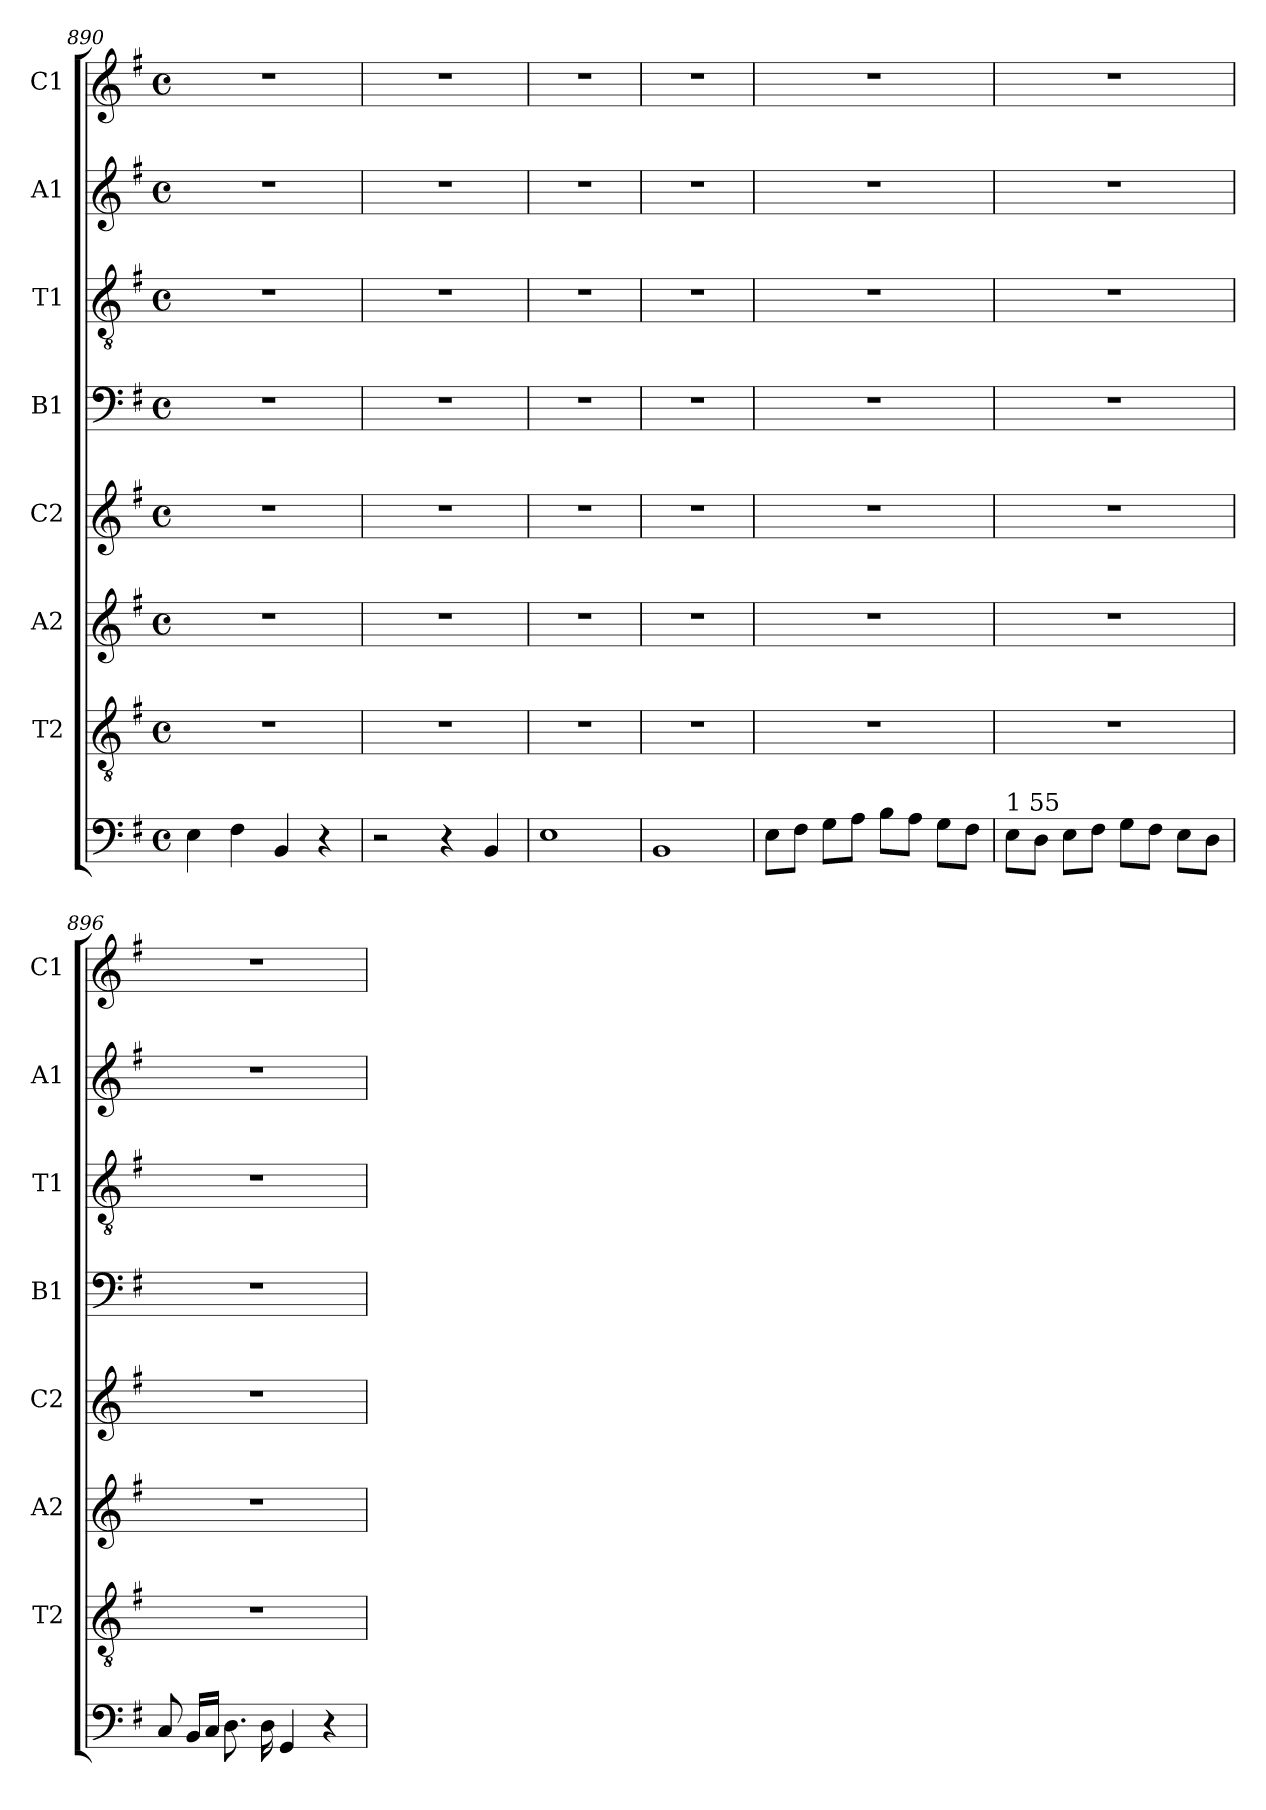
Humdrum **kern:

**kern	**kern	**kern	**kern	**kern	**kern	**kern	**kern
*part8	*part7	*part6	*part5	*part4	*part3	*part2	*part1
*staff8	*staff7	*staff6	*staff5	*staff4	*staff3	*staff2	*staff1
*	*I"T2	*I"A2	*I"C2	*I"B1	*I"T1	*I"A1	*I"C1
*	*I'T2	*I'A2	*I'C2	*I'B1	*I'T1	*I'A1	*I'C1
*clefF4	*clefGv2	*clefG2	*clefG2	*clefF4	*clefGv2	*clefG2	*clefG2
*k[f#]	*k[f#]	*k[f#]	*k[f#]	*k[f#]	*k[f#]	*k[f#]	*k[f#]
*G:	*G:	*G:	*G:	*G:	*G:	*G:	*G:
*M4/4	*M4/4	*M4/4	*M4/4	*M4/4	*M4/4	*M4/4	*M4/4
*met(c)	*met(c)	*met(c)	*met(c)	*met(c)	*met(c)	*met(c)	*met(c)
=890	=890	=890	=890	=890	=890	=890	=890
4E\	1r	1r	1r	1r	1r	1r	1r
4F#\	.	.	.	.	.	.	.
4BB/	.	.	.	.	.	.	.
4r	.	.	.	.	.	.	.
=891	=891	=891	=891	=891	=891	=891	=891
2r	1r	1r	1r	1r	1r	1r	1r
4r	.	.	.	.	.	.	.
4BB/	.	.	.	.	.	.	.
=892	=892	=892	=892	=892	=892	=892	=892
1E	1r	1r	1r	1r	1r	1r	1r
=893	=893	=893	=893	=893	=893	=893	=893
1BB	1r	1r	1r	1r	1r	1r	1r
=894	=894	=894	=894	=894	=894	=894	=894
8E\L	1r	1r	1r	1r	1r	1r	1r
8F#\J	.	.	.	.	.	.	.
8G\L	.	.	.	.	.	.	.
8A\J	.	.	.	.	.	.	.
8B\L	.	.	.	.	.	.	.
8A\J	.	.	.	.	.	.	.
8G\L	.	.	.	.	.	.	.
8F#\J	.	.	.	.	.	.	.
!!LO:LB:g=z
=895	=895	=895	=895	=895	=895	=895	=895
!LO:TX:a:t=1 55	!	!	!	!	!	!	!
8E\L	1r	1r	1r	1r	1r	1r	1r
8D\J	.	.	.	.	.	.	.
8E\L	.	.	.	.	.	.	.
8F#\J	.	.	.	.	.	.	.
8G\L	.	.	.	.	.	.	.
8F#\J	.	.	.	.	.	.	.
8E\L	.	.	.	.	.	.	.
8D\J	.	.	.	.	.	.	.
=896	=896	=896	=896	=896	=896	=896	=896
8C/	1r	1r	1r	1r	1r	1r	1r
16BB/LL	.	.	.	.	.	.	.
16C/JJ	.	.	.	.	.	.	.
8.D\	.	.	.	.	.	.	.
16D\	.	.	.	.	.	.	.
4GG/	.	.	.	.	.	.	.
4r	.	.	.	.	.	.	.
=	=	=	=	=	=	=	=
*-	*-	*-	*-	*-	*-	*-	*-
